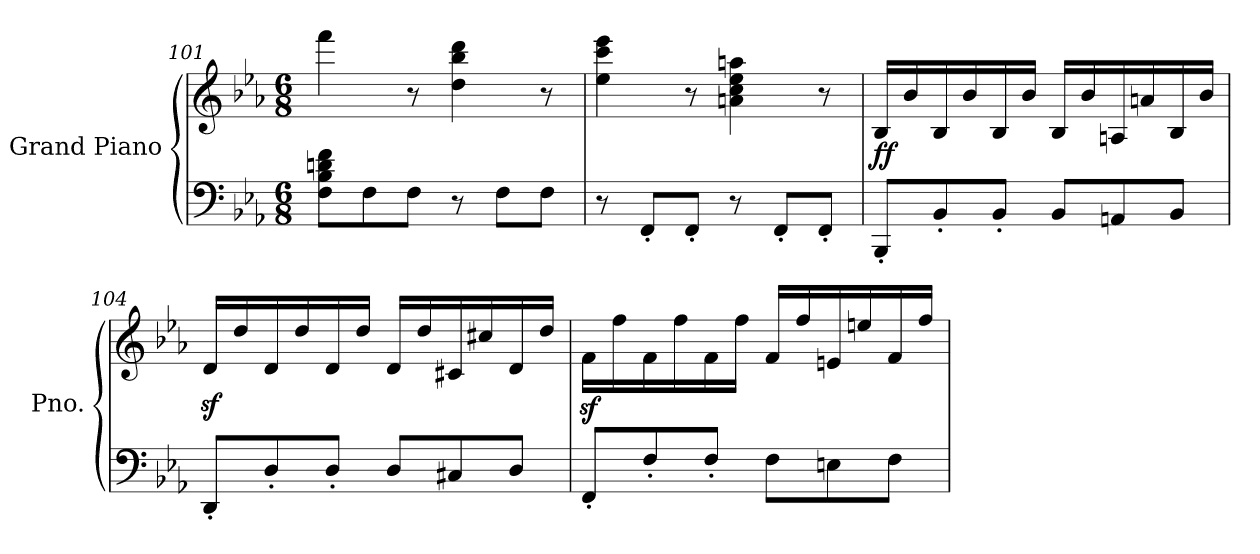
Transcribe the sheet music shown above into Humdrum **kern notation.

**kern	**kern	**dynam
*part1	*part1	*part1
*staff2	*staff1	*staff1/2
*I"Grand Piano	*	*
*I'Pno.	*	*
!!LO:LB:g=z
*clefF4	*clefG2	*
*k[b-e-a-]	*k[b-e-a-]	*
*M6/8	*M6/8	*
=101	=101	=101
8F\ 8B-\ 8dn\ 8f\L	4fff\	.
8F\	.	.
8F\J	8r	.
8r	4dd\ 4bb-\ 4ddd\	.
8F\L	.	.
8F\J	8r	.
=102	=102	=102
8r	4ee-\ 4ccc\ 4eee-\	.
8FF'/L	.	.
8FF'/J	8r	.
8r	4an\ 4cc\ 4ee-\ 4aan\	.
8FF'/L	.	.
8FF'/J	8r	.
=103	=103	=103
!	!	!LO:DY:b
8BBB-'/L	16B-/LL	ff
.	16b-/	.
8BB-'/	16B-/	.
.	16b-/	.
8BB-'/J	16B-/	.
.	16b-/JJ	.
8BB-/L	16B-/LL	.
.	16b-/	.
8AAn/	16An/	.
.	16an/	.
8BB-/J	16B-/	.
.	16b-/JJ	.
=104	=104	=104
8DD'/L	16dz</LL	.
.	16dd/	.
8D'/	16d/	.
.	16dd/	.
8D'/J	16d/	.
.	16dd/JJ	.
8D/L	16d/LL	.
.	16dd/	.
8C#X/	16c#X/	.
.	16cc#X/	.
8D/J	16d/	.
.	16dd/JJ	.
!!LO:LB:g=z
=105	=105	=105
8FF'/L	16fz<\LL	.
.	16ff\	.
8F'/	16f\	.
.	16ff\	.
8F'/J	16f\	.
.	16ff\JJ	.
8F\L	16f/LL	.
.	16ff/	.
8En\	16en/	.
.	16een/	.
8F\J	16f/	.
.	16ff/JJ	.
=	=	=
*-	*-	*-
